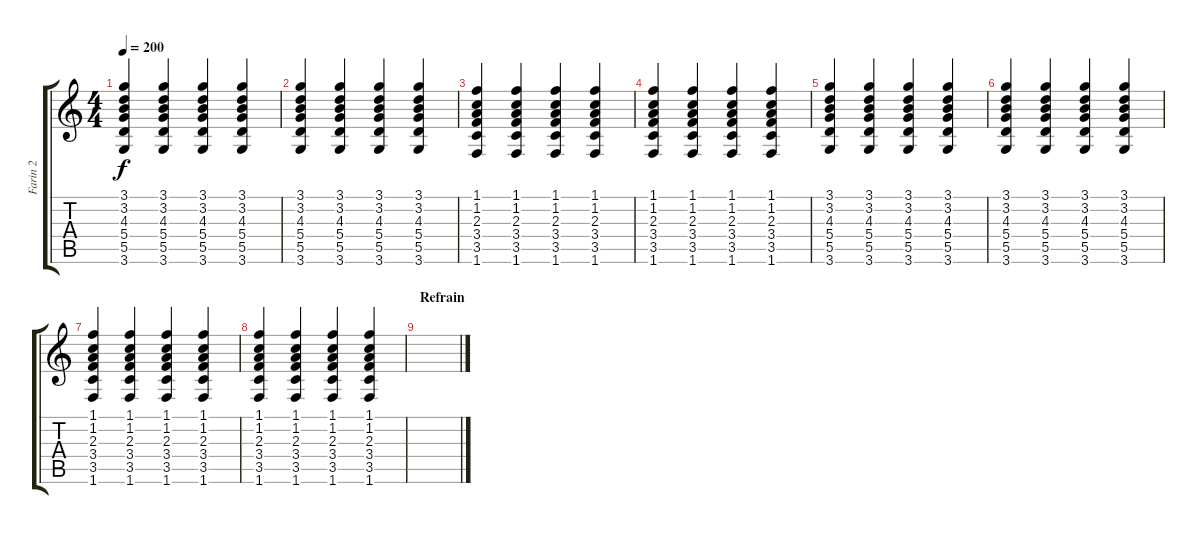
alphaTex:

\track ("Farin 2" "Farin 2") {instrument overdrivenguitar}
\staff {score tabs}
\tuning (E4 B3 G3 D3 A2 E2) {hide}
\ts (4 4)
\tempo 200
\clef g2
\ks c
(3.1 3.2 4.3 5.4 5.5 3.6).4{dy f} (3.1 3.2 4.3 5.4 5.5 3.6).4 (3.1 3.2 4.3 5.4 5.5 3.6).4 (3.1 3.2 4.3 5.4 5.5 3.6).4 |
(3.1 3.2 4.3 5.4 5.5 3.6).4 (3.1 3.2 4.3 5.4 5.5 3.6).4 (3.1 3.2 4.3 5.4 5.5 3.6).4 (3.1 3.2 4.3 5.4 5.5 3.6).4 |
(1.1 1.2 2.3 3.4 3.5 1.6).4 (1.1 1.2 2.3 3.4 3.5 1.6).4 (1.1 1.2 2.3 3.4 3.5 1.6).4 (1.1 1.2 2.3 3.4 3.5 1.6).4 |
(1.1 1.2 2.3 3.4 3.5 1.6).4 (1.1 1.2 2.3 3.4 3.5 1.6).4 (1.1 1.2 2.3 3.4 3.5 1.6).4 (1.1 1.2 2.3 3.4 3.5 1.6).4 |
(3.1 3.2 4.3 5.4 5.5 3.6).4 (3.1 3.2 4.3 5.4 5.5 3.6).4 (3.1 3.2 4.3 5.4 5.5 3.6).4 (3.1 3.2 4.3 5.4 5.5 3.6).4 |
(3.1 3.2 4.3 5.4 5.5 3.6).4 (3.1 3.2 4.3 5.4 5.5 3.6).4 (3.1 3.2 4.3 5.4 5.5 3.6).4 (3.1 3.2 4.3 5.4 5.5 3.6).4 |
(1.1 1.2 2.3 3.4 3.5 1.6).4 (1.1 1.2 2.3 3.4 3.5 1.6).4 (1.1 1.2 2.3 3.4 3.5 1.6).4 (1.1 1.2 2.3 3.4 3.5 1.6).4 |
(1.1 1.2 2.3 3.4 3.5 1.6).4 (1.1 1.2 2.3 3.4 3.5 1.6).4 (1.1 1.2 2.3 3.4 3.5 1.6).4 (1.1 1.2 2.3 3.4 3.5 1.6).4 |
\section ("" "Refrain")
